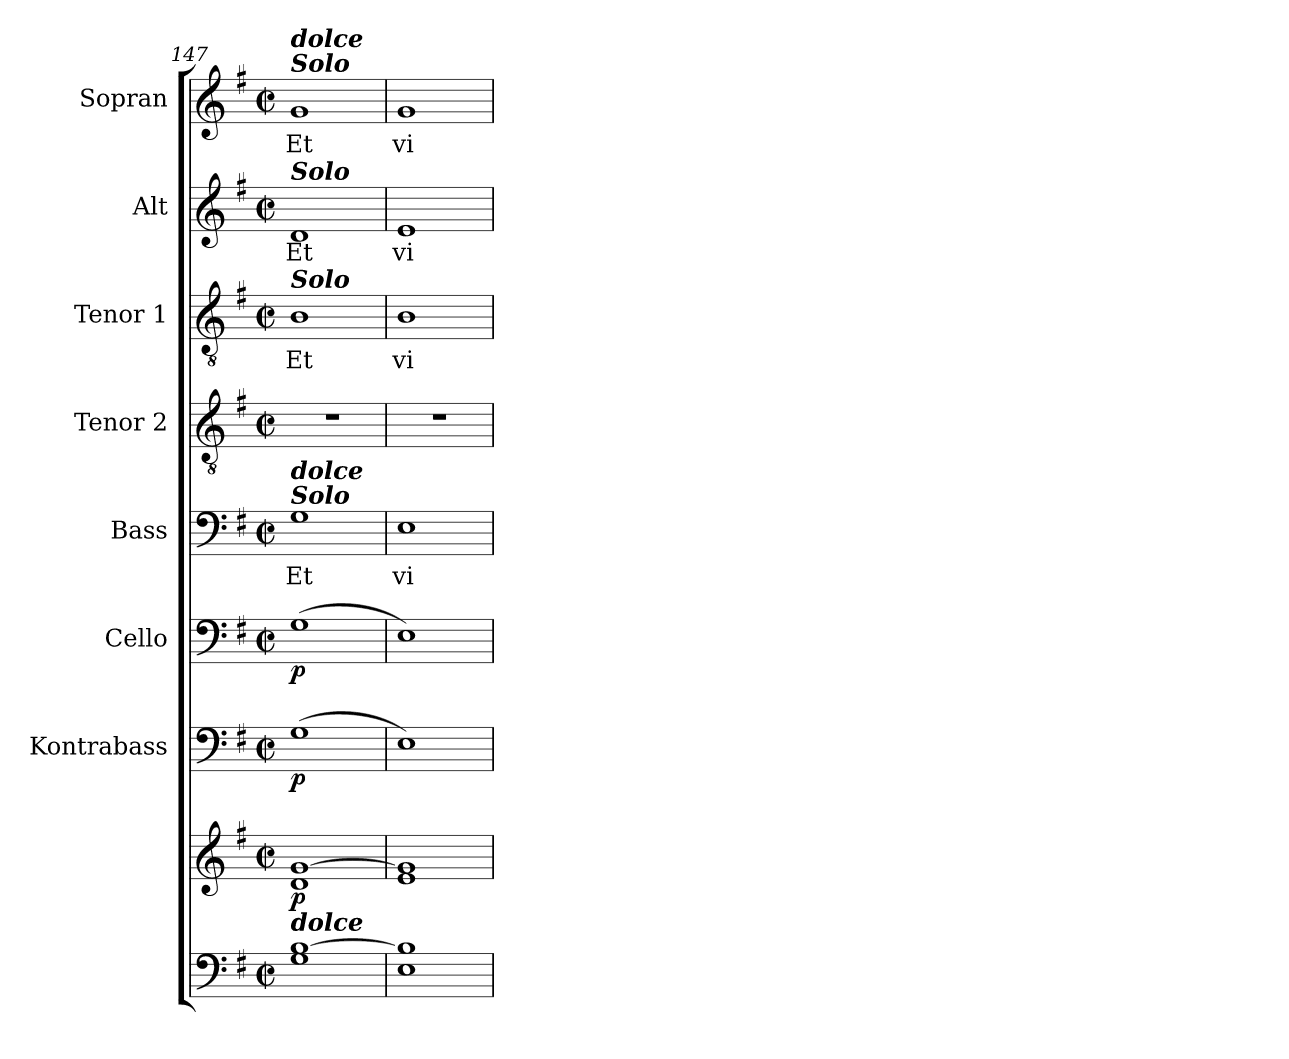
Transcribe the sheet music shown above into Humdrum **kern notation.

**kern	**kern	**dynam	**kern	**dynam	**kern	**dynam	**kern	**text	**kern	**kern	**text	**kern	**text	**kern	**text
*part8	*part8	*part8	*part7	*part7	*part6	*part6	*part5	*part5	*part4	*part3	*part3	*part2	*part2	*part1	*part1
*staff9	*staff8	*staff8/9	*staff7	*staff7	*staff6	*staff6	*staff5	*staff5	*staff4	*staff3	*staff3	*staff2	*staff2	*staff1	*staff1
*	*	*	*I"Kontrabass	*	*I"Cello	*	*I"Bass	*	*I"Tenor 2	*I"Tenor 1	*	*I"Alt	*	*I"Sopran	*
*	*	*	*I'Kb.	*	*	*	*I'B.	*	*I'T. 2	*I'T. 1	*	*I'A.	*	*I'S.	*
!!LO:PB:g=z
*clefF4	*clefG2	*	*clefF4	*	*clefF4	*	*clefF4	*	*clefGv2	*clefGv2	*	*clefG2	*	*clefG2	*
*	*	*	*ITrd7c12	*	*	*	*	*	*	*	*	*	*	*	*
*k[f#]	*k[f#]	*	*k[f#]	*	*k[f#]	*	*k[f#]	*	*k[f#]	*k[f#]	*	*k[f#]	*	*k[f#]	*
*G:	*G:	*	*G:	*	*G:	*	*G:	*	*G:	*G:	*	*G:	*	*G:	*
*M2/2	*M2/2	*	*M2/2	*	*M2/2	*	*M2/2	*	*M2/2	*M2/2	*	*M2/2	*	*M2/2	*
*met(c|)	*met(c|)	*	*met(c|)	*	*met(c|)	*	*met(c|)	*	*met(c|)	*met(c|)	*	*met(c|)	*	*met(c|)	*
=147	=147	=147	=147	=147	=147	=147	=147	=147	=147	=147	=147	=147	=147	=147	=147
*^	*^	*	*	*	*	*	*	*	*	*	*	*	*	*	*
!	!	!	!	!	!	!	!	!	!	!	!	!	!	!	!	!LO:TX:a:Bi:t=Solo	!
!	!	!	!	!	!	!	!	!	!	!	!	!	!	!	!	!LO:TX:a:Bi:t=dolce	!
!	!	!	!	!	!	!	!	!	!	!	!	!	!	!LO:TX:a:Bi:t=Solo	!	!	!
!	!	!	!	!	!	!	!	!	!	!	!	!LO:TX:a:Bi:t=Solo	!	!	!	!	!
!	!	!	!	!	!	!	!	!	!LO:TX:a:Bi:t=Solo	!	!	!	!	!	!	!	!
!	!	!	!	!	!	!	!	!	!LO:TX:a:Bi:t=dolce	!	!	!	!	!	!	!	!
!	!	!LO:TX:b:Bi:t=dolce	!	!	!	!	!	!	!	!	!	!	!	!	!	!	!
!	!	!	!	!LO:DY:b	!	!LO:DY:b	!	!LO:DY:b	!	!LO:LY:b	!	!	!LO:LY:b	!	!LO:LY:b	!	!LO:LY:b
[>1B	1G	[>1g	1d	p	(>1GG	p	(>1G	p	1G	Et	1r	1B	Et	1d	Et	1g	Et
=148	=148	=148	=148	=148	=148	=148	=148	=148	=148	=148	=148	=148	=148	=148	=148	=148	=148
!	!	!	!	!	!	!	!	!	!	!LO:LY:b	!	!	!LO:LY:b	!	!LO:LY:b	!	!LO:LY:b
1B]	1E	1g]	1e	.	1EE)	.	1E)	.	1E	vi-	1r	1B	vi-	1e	vi-	1g	vi-
*v	*v	*	*	*	*	*	*	*	*	*	*	*	*	*	*	*	*
*	*v	*v	*	*	*	*	*	*	*	*	*	*	*	*	*	*
=	=	=	=	=	=	=	=	=	=	=	=	=	=	=	=
*-	*-	*-	*-	*-	*-	*-	*-	*-	*-	*-	*-	*-	*-	*-	*-
